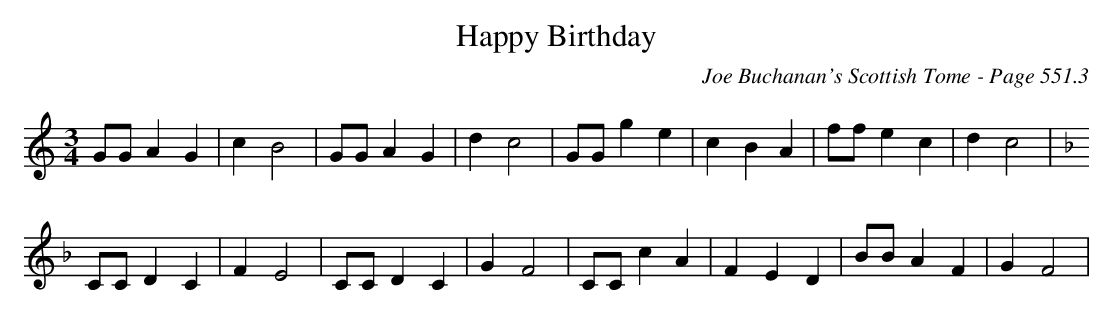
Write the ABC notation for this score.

X:1
T:Happy Birthday
C:Joe Buchanan's Scottish Tome - Page 551.3
L:1/4
M:3/4
K:C
G/G/ A G | c B2 | G/G/ A G | d c2 | G/G/ g e | c B A | f/f/ e c | d c2 | [K:F]
C/2C/2 D C | F E2 | C/2C/2 D C | G F2 | C/2C/2 c A | F E D | B/2B/2 A F | G F2 |
